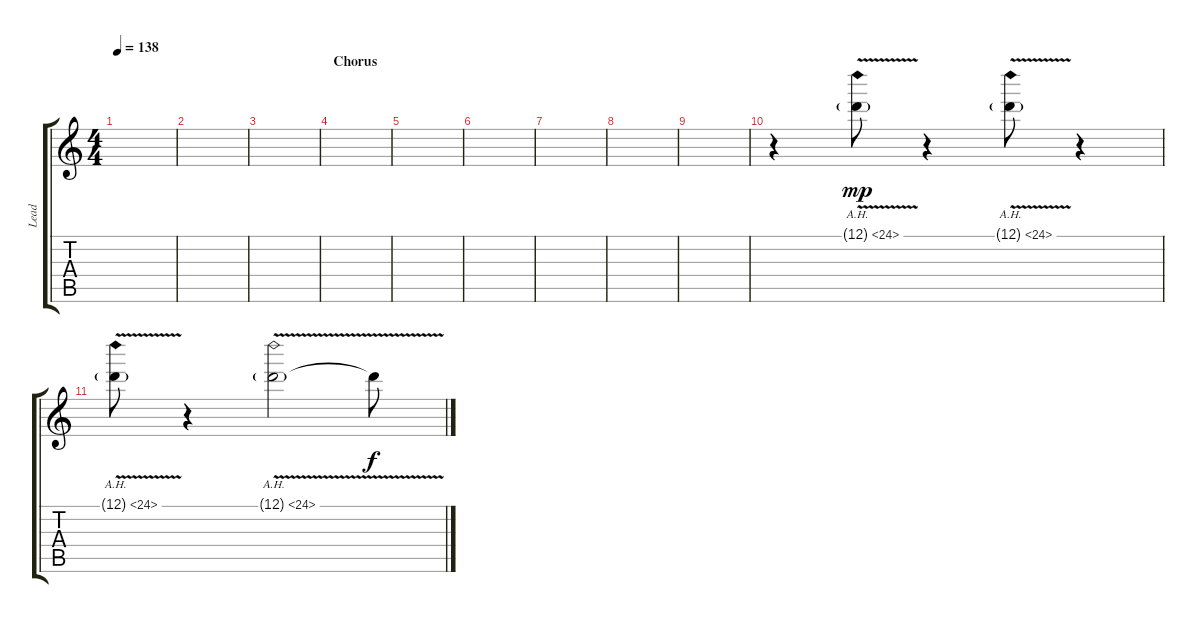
\track ("Lead" "Lead") {instrument distortionguitar}
\staff {score tabs}
\tuning (D4 A3 F3 C3 G2 D2) {hide}
\ts (4 4)
\tempo 138
\clef g2
\ks c
|
|
|
\section ("" "Chorus")
|
|
|
|
|
|
r.4 12.1{ah 12 v g}.8{dy mp} r.4 12.1{ah 12 v g}.8 r.4 |
12.1{ah 12 v g}.8 r.4 12.1{ah 12 v g}.2 12.1{t}.8{dy f}
